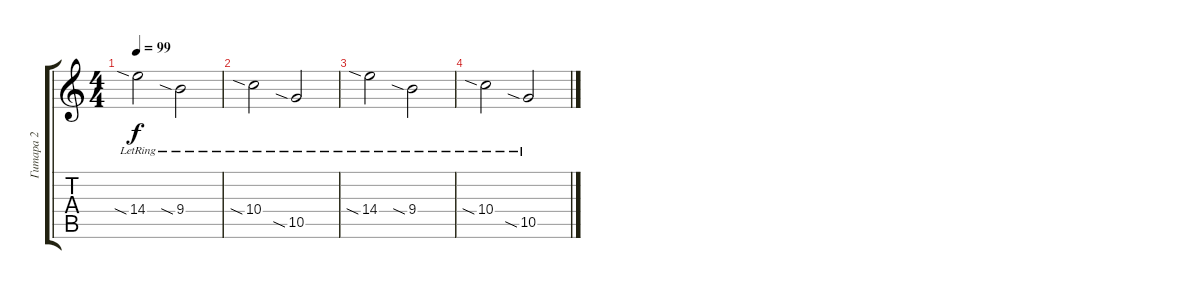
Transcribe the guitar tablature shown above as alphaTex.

\track ("Гитара 2" "Гитара 2") {instrument overdrivenguitar}
\staff {score tabs}
\tuning (E4 B3 G3 D3 A2 E2) {hide}
\ts (4 4)
\tempo 99
\clef g2
\ks c
14.4{sia lr}.2{dy f} 9.4{sia lr}.2 |
10.4{sia lr}.2 10.5{sia lr}.2 |
14.4{sia lr}.2 9.4{sia lr}.2 |
10.4{sia lr}.2 10.5{sia lr}.2
